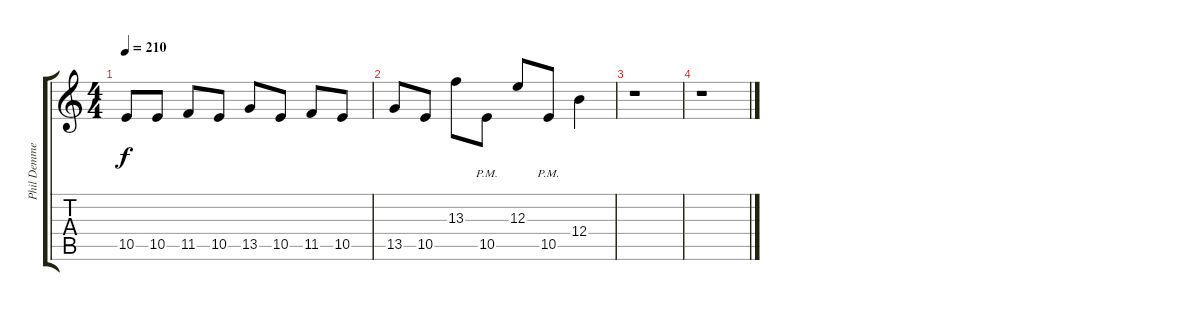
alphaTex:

\track ("Phil Demmel" "Phil Demme") {instrument distortionguitar}
\staff {score tabs}
\tuning (Db4 Ab3 E3 B2 Gb2 Db2) {hide}
\ts (4 4)
\tempo 210
\clef g2
\ks c
10.5.8{dy f} 10.5.8 11.5.8 10.5.8 13.5.8 10.5.8 11.5.8 10.5.8 |
13.5.8 10.5.8 13.3.8 10.5{pm}.8 12.3.8 10.5{pm}.8 12.4.4 |
r.1 |
r.1
